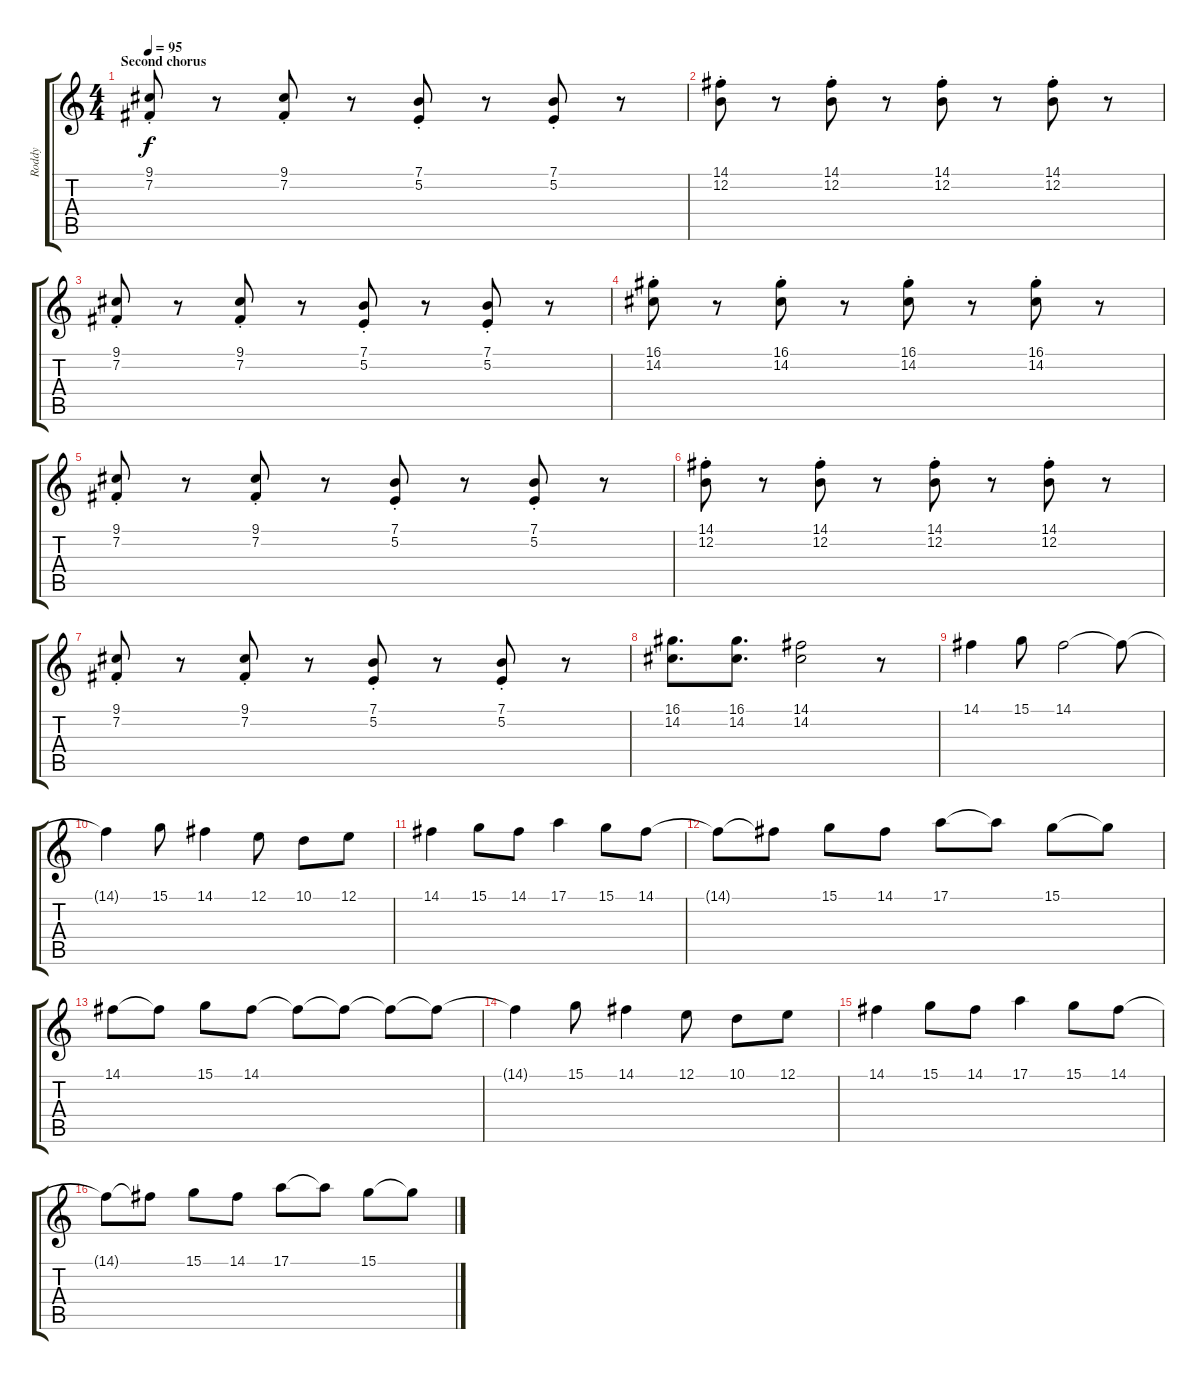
\track ("Roddy" "Roddy") {instrument synthstrings1}
\staff {score tabs}
\tuning (E4 B3 G3 D3 A2 E2) {hide}
\ts (4 4)
\section ("" "Second chorus")
\tempo 95
\clef g2
\ks c
(9.1{st} 7.2{st}).8{dy f} r.8 (9.1{st} 7.2{st}).8 r.8 (7.1{st} 5.2{st}).8 r.8 (7.1{st} 5.2{st}).8 r.8 |
(14.1{st} 12.2{st}).8 r.8 (14.1{st} 12.2{st}).8 r.8 (14.1{st} 12.2{st}).8 r.8 (14.1{st} 12.2{st}).8 r.8 |
(9.1{st} 7.2{st}).8 r.8 (9.1{st} 7.2{st}).8 r.8 (7.1{st} 5.2{st}).8 r.8 (7.1{st} 5.2{st}).8 r.8 |
(16.1{st} 14.2{st}).8 r.8 (16.1{st} 14.2{st}).8 r.8 (16.1{st} 14.2{st}).8 r.8 (16.1{st} 14.2{st}).8 r.8 |
(9.1{st} 7.2{st}).8 r.8 (9.1{st} 7.2{st}).8 r.8 (7.1{st} 5.2{st}).8 r.8 (7.1{st} 5.2{st}).8 r.8 |
(14.1{st} 12.2{st}).8 r.8 (14.1{st} 12.2{st}).8 r.8 (14.1{st} 12.2{st}).8 r.8 (14.1{st} 12.2{st}).8 r.8 |
(9.1{st} 7.2{st}).8 r.8 (9.1{st} 7.2{st}).8 r.8 (7.1{st} 5.2{st}).8 r.8 (7.1{st} 5.2{st}).8 r.8 |
(16.1 14.2).8{d} (16.1 14.2).8{d} (14.1 14.2).2 r.8 |
14.1.4 15.1.8 14.1.2 14.1{t}.8 |
14.1{t}.4 15.1.8 14.1.4 12.1.8 10.1.8 12.1.8 |
14.1.4 15.1.8 14.1.8 17.1.4 15.1.8 14.1.8 |
14.1{t}.8 14.1{t}.8 15.1.8 14.1.8 17.1.8 17.1{t}.8 15.1.8 15.1{t}.8 |
14.1.8 14.1{t}.8 15.1.8 14.1.8 14.1{t}.8 14.1{t}.8 14.1{t}.8 14.1{t}.8 |
14.1{t}.4 15.1.8 14.1.4 12.1.8 10.1.8 12.1.8 |
14.1.4 15.1.8 14.1.8 17.1.4 15.1.8 14.1.8 |
14.1{t}.8 14.1{t}.8 15.1.8 14.1.8 17.1.8 17.1{t}.8 15.1.8 15.1{t}.8
